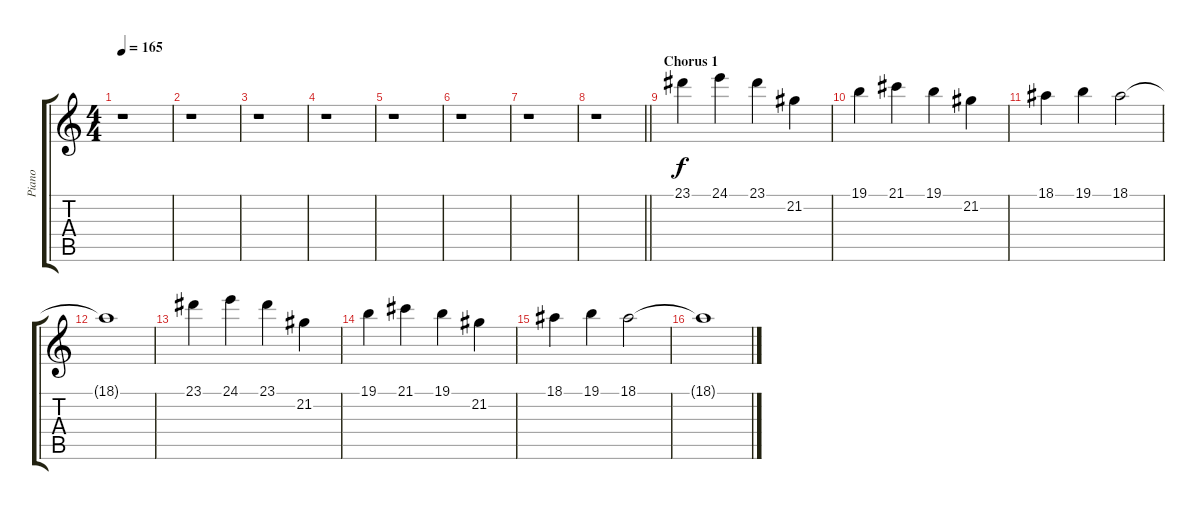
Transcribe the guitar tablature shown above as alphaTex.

\track ("Piano" "Piano") {instrument brightacousticpiano}
\staff {score tabs}
\tuning (E4 B3 G3 D3 A2 E2) {hide}
\ts (4 4)
\tempo 165
\clef g2
\ks c
r.1{dy f} |
r.1 |
r.1 |
r.1 |
r.1 |
r.1 |
r.1 |
\barLineRight lightlight
r.1 |
\section ("" "Chorus 1")
23.1.4{volume 16 instrument lead3calliope} 24.1.4 23.1.4 21.2.4 |
19.1.4 21.1.4 19.1.4 21.2.4 |
18.1.4 19.1.4 18.1.2 |
18.1{t}.1 |
23.1.4 24.1.4 23.1.4 21.2.4 |
19.1.4 21.1.4 19.1.4 21.2.4 |
18.1.4 19.1.4 18.1.2 |
18.1{t}.1
